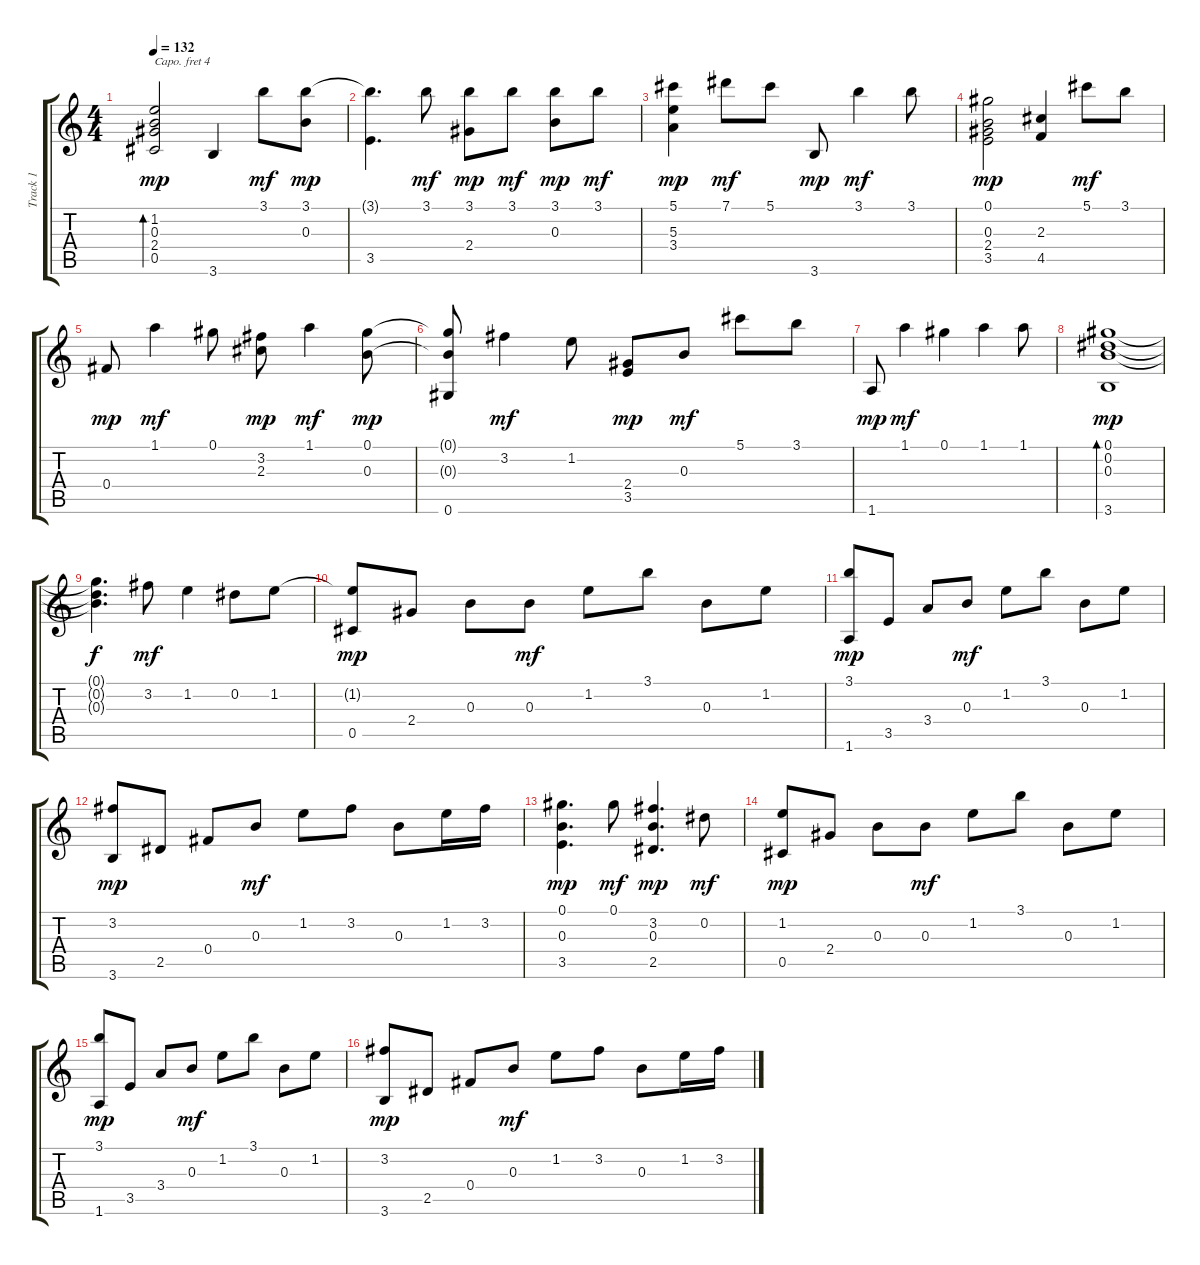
\track ("Track 1" "Track 1") {instrument acousticguitarsteel}
\staff {score tabs}
\capo 4
\tuning (E4 B3 G3 D3 A2 E2) {hide}
\ts (4 4)
\tempo 132
\clef g2
\ks c
(1.2 0.3 2.4 0.5).2{bd 60 dy mp} 3.6.4 3.1.8{dy mf} (3.1 0.3).8{dy mp} |
(3.1{t} 3.5).4{d} 3.1.8{dy mf} (3.1 2.4).8{dy mp} 3.1.8{dy mf} (3.1 0.3).8{dy mp} 3.1.8{dy mf} |
(5.1 5.3 3.4).4{dy mp} 7.1.8{dy mf} 5.1.8 3.6.8{dy mp} 3.1.4{dy mf} 3.1.8 |
(0.1 0.3 2.4 3.5).2{dy mp} (2.3 4.5).4 5.1.8{dy mf} 3.1.8 |
0.4.8{dy mp} 1.1.4{dy mf} 0.1.8 (3.2 2.3).8{dy mp} 1.1.4{dy mf} (0.1 0.3).8{dy mp} |
(0.1{t} 0.3{t} 0.6).8 3.2.4{dy mf} 1.2.8 (2.4 3.5).8{dy mp} 0.3.8{dy mf} 5.1.8 3.1.8 |
1.6.8{dy mp} 1.1.4{dy mf} 0.1.4 1.1.4 1.1.8 |
(0.1 0.2 0.3 3.6).1{bd 60 dy mp} |
(0.1{t} 0.2{t} 0.3{t}).4{d dy f} 3.2.8{dy mf} 1.2.4 0.2.8 1.2.8 |
(1.2{t} 0.5).8{dy mp} 2.4.8 0.3.8 0.3.8{dy mf} 1.2.8 3.1.8 0.3.8 1.2.8 |
(3.1 1.6).8{dy mp} 3.5.8 3.4.8 0.3.8{dy mf} 1.2.8 3.1.8 0.3.8 1.2.8 |
(3.2 3.6).8{dy mp} 2.5.8 0.4.8 0.3.8{dy mf} 1.2.8 3.2.8 0.3.8 1.2.16 3.2.16 |
(0.1 0.3 3.5).4{d dy mp} 0.1.8{dy mf} (3.2 0.3 2.5).4{d dy mp} 0.2.8{dy mf} |
(1.2 0.5).8{dy mp} 2.4.8 0.3.8 0.3.8{dy mf} 1.2.8 3.1.8 0.3.8 1.2.8 |
(3.1 1.6).8{dy mp} 3.5.8 3.4.8 0.3.8{dy mf} 1.2.8 3.1.8 0.3.8 1.2.8 |
(3.2 3.6).8{dy mp} 2.5.8 0.4.8 0.3.8{dy mf} 1.2.8 3.2.8 0.3.8 1.2.16 3.2.16
